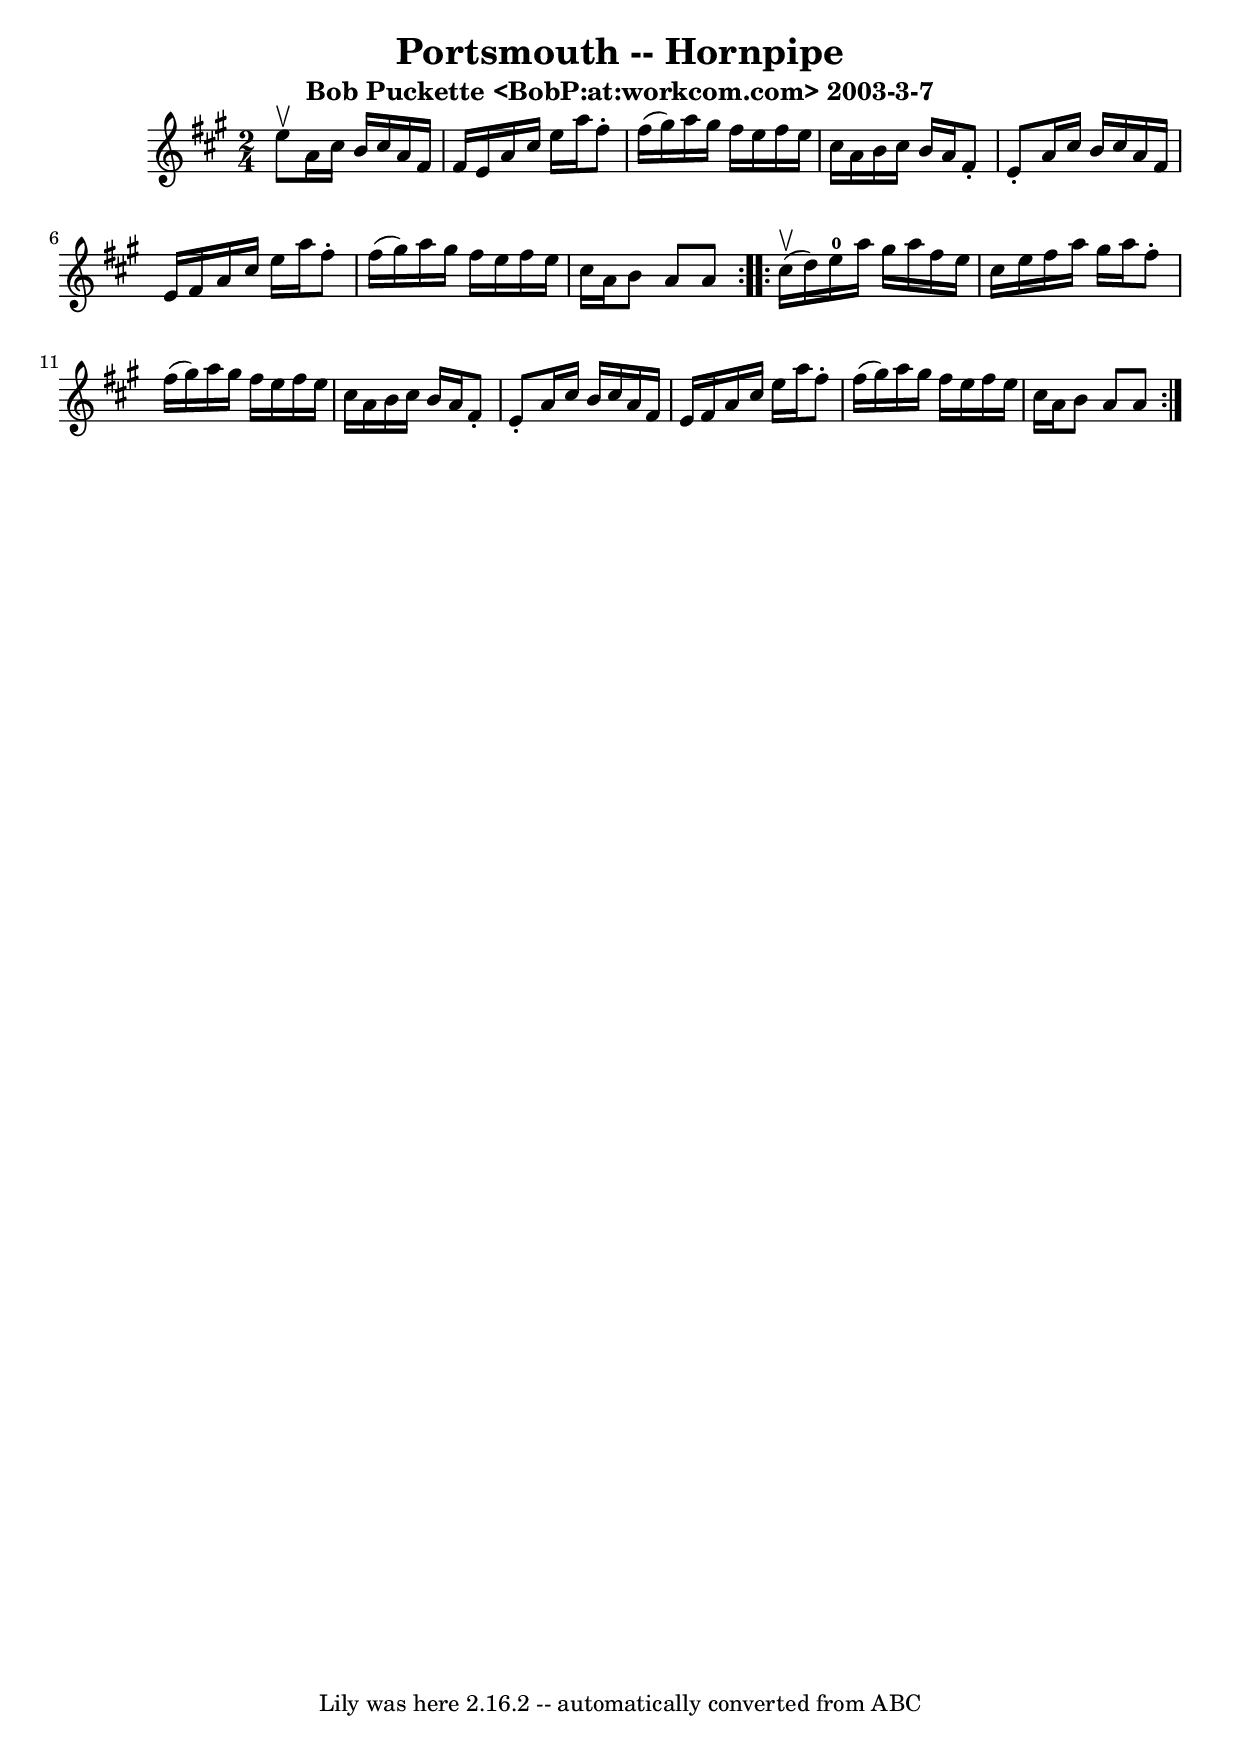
\version "2.7.40"
\include "Mammoth.ily"
\header {
	%% book = "Cole's 1000 Fiddle Tunes"
	crossRefNumber = "1"
	footnotes = ""
	subtitle = "Bob Puckette <BobP:at:workcom.com> 2003-3-7"
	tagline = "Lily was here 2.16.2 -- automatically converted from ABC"
	title = "Portsmouth -- Hornpipe"
}
voicedefault =  {


\repeat volta 2 {
\time 2/4 \key a \major e''8^\upbow |
 a'16 cis''16 b'16    
cis''16 a'16 fis'16 fis'16 e'16  |
 a'16 cis''16    
e''16 a''16 fis''8 -. fis''16 (gis''16) |
 a''16    
gis''16 fis''16 e''16 fis''16 e''16 cis''16 a'16  |
   
b'16 cis''16 b'16 a'16 fis'8 -. e'8 -. |
 a'16    
cis''16 b'16 cis''16 a'16 fis'16 e'16 fis'16  |
 a'16 
 cis''16 e''16 a''16 fis''8 -. fis''16 (gis''16) |
   
a''16 gis''16 fis''16 e''16 fis''16 e''16 cis''16 a'16  
|
 b'8 a'8 a'8  }     \repeat volta 2 { cis''16 (^\upbow   
d''16) |
 e''16-0 a''16 gis''16 a''16 fis''16 e''16 
 cis''16 e''16  |
 fis''16 a''16 gis''16 a''16 fis''8 
-. fis''16 (gis''16) |
 a''16 gis''16 fis''16 e''16    
fis''16 e''16 cis''16 a'16  |
 b'16 cis''16 b'16 a'16 
 fis'8 -. e'8 -. |
 a'16 cis''16 b'16 cis''16 a'16    
fis'16 e'16 fis'16  |
 a'16 cis''16 e''16 a''16    
fis''8 -. fis''16 (gis''16) |
 a''16 gis''16 fis''16    
e''16 fis''16 e''16 cis''16 a'16  |
 b'8 a'8 a'8  }   
}

\score{
    <<

	\context Staff="default"
	{
	    \voicedefault 
	}

    >>
	\layout {
	}
	\midi {}
}
